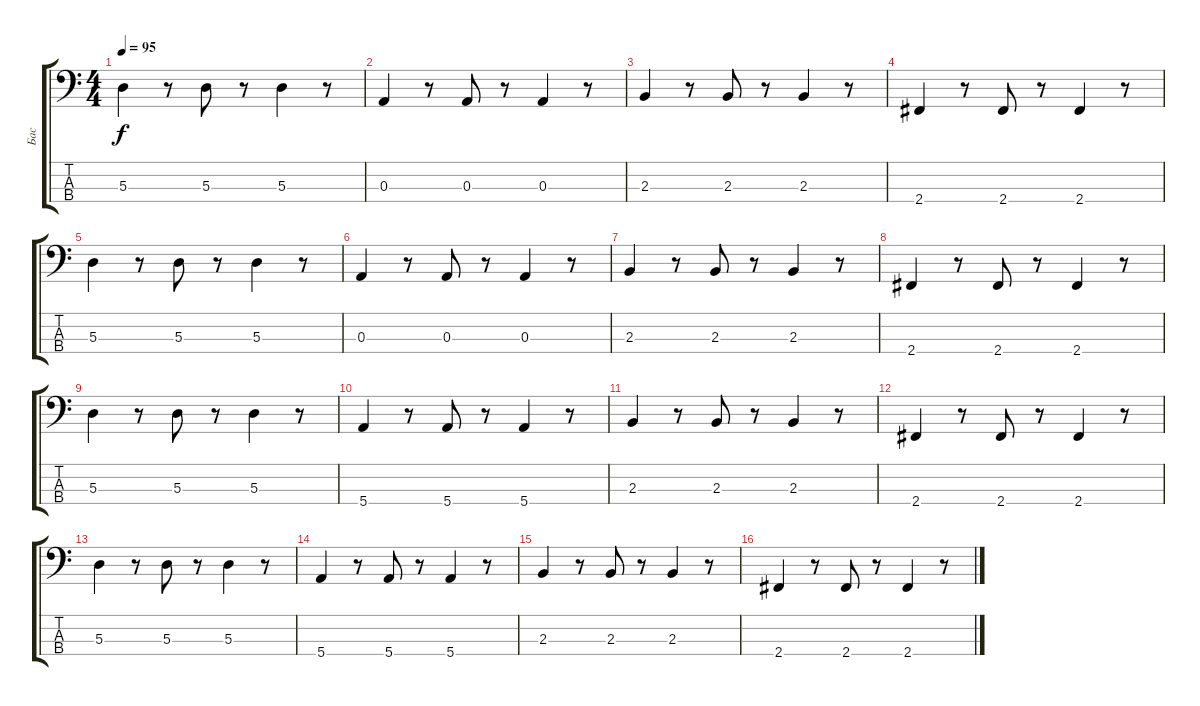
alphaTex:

\track ("Бас" "Бас") {instrument electricbassfinger}
\staff {score tabs}
\tuning (G2 D2 A1 E1) {hide}
\ts (4 4)
\tempo 95
\clef f4
\ks c
5.3.4{dy f} r.8 5.3.8 r.8 5.3.4 r.8 |
0.3.4 r.8 0.3.8 r.8 0.3.4 r.8 |
2.3.4 r.8 2.3.8 r.8 2.3.4 r.8 |
2.4.4 r.8 2.4.8 r.8 2.4.4 r.8 |
5.3.4 r.8 5.3.8 r.8 5.3.4 r.8 |
0.3.4 r.8 0.3.8 r.8 0.3.4 r.8 |
2.3.4 r.8 2.3.8 r.8 2.3.4 r.8 |
2.4.4 r.8 2.4.8 r.8 2.4.4 r.8 |
5.3.4 r.8 5.3.8 r.8 5.3.4 r.8 |
5.4.4 r.8 5.4.8 r.8 5.4.4 r.8 |
2.3.4 r.8 2.3.8 r.8 2.3.4 r.8 |
2.4.4 r.8 2.4.8 r.8 2.4.4 r.8 |
5.3.4 r.8 5.3.8 r.8 5.3.4 r.8 |
5.4.4 r.8 5.4.8 r.8 5.4.4 r.8 |
2.3.4 r.8 2.3.8 r.8 2.3.4 r.8 |
2.4.4 r.8 2.4.8 r.8 2.4.4 r.8
